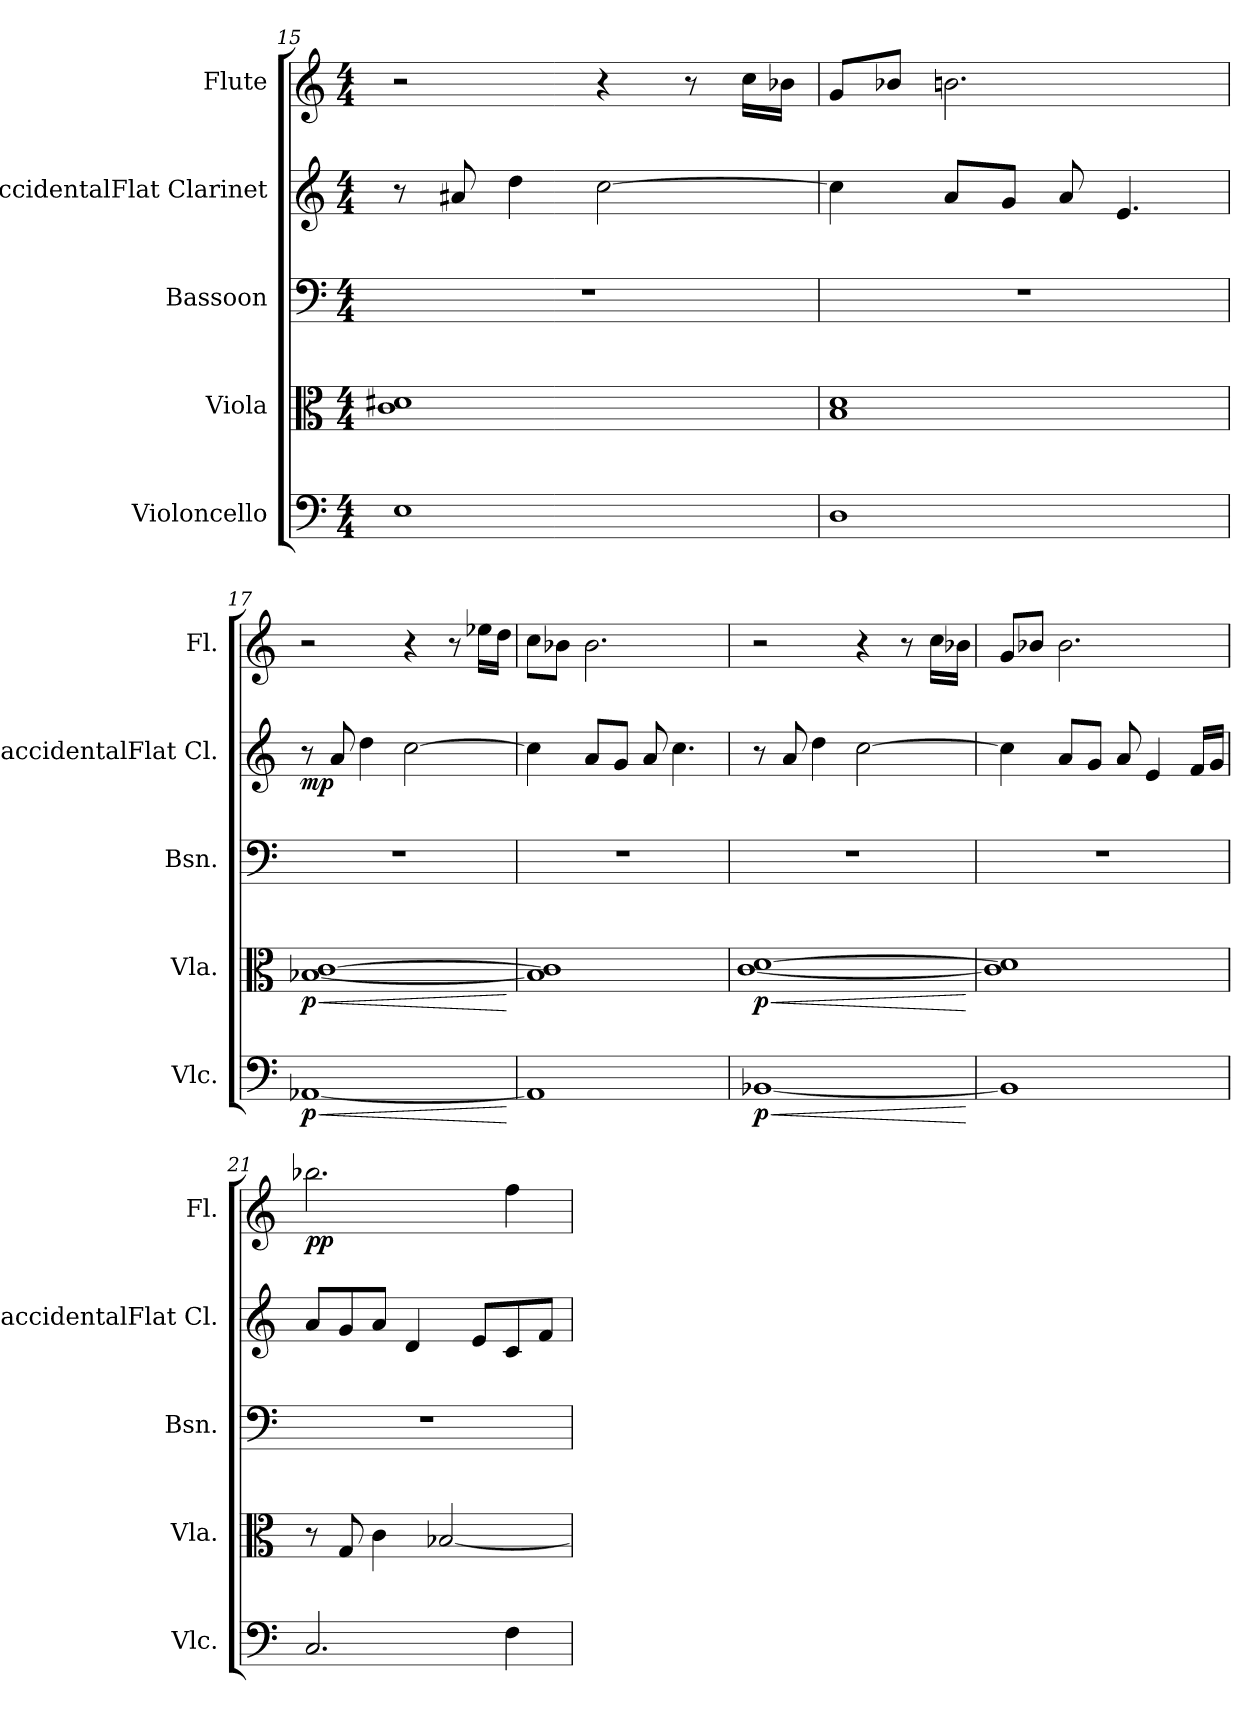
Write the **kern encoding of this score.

**kern	**dynam	**kern	**dynam	**kern	**kern	**dynam	**kern	**dynam
*part5	*part5	*part4	*part4	*part3	*part2	*part2	*part1	*part1
*staff5	*staff5	*staff4	*staff4	*staff3	*staff2	*staff2	*staff1	*staff1
*I"Violoncello	*	*I"Viola	*	*I"Bassoon	*I"BaccidentalFlat Clarinet	*	*I"Flute	*
*I'Vlc.	*	*I'Vla.	*	*I'Bsn.	*I'BaccidentalFlat Cl.	*	*I'Fl.	*
*clefF4	*	*clefC3	*	*clefF4	*clefG2	*	*clefG2	*
*	*	*	*	*	*ITrd1c2	*	*	*
*k[]	*	*k[]	*	*k[]	*k[b-e-]	*	*k[]	*
*M4/4	*	*M4/4	*	*M4/4	*M4/4	*	*M4/4	*
=15	=15	=15	=15	=15	=15	=15	=15	=15
1E	.	1c 1d#X	.	1r	8r	.	2r	.
.	.	.	.	.	8g#X/	.	.	.
.	.	.	.	.	4cc\	.	.	.
.	.	.	.	.	[2b-\	.	4r	.
.	.	.	.	.	.	.	8r	.
.	.	.	.	.	.	.	16cc\LL	.
.	.	.	.	.	.	.	16b-X\JJ	.
!!LO:LB:g=z
=16	=16	=16	=16	=16	=16	=16	=16	=16
1D	.	1B 1d	.	1r	4b-\]	.	8g/L	.
.	.	.	.	.	.	.	8b-X/J	.
.	.	.	.	.	8g/L	.	2.bn\	.
.	.	.	.	.	8f/J	.	.	.
.	.	.	.	.	8g/	.	.	.
.	.	.	.	.	4.d/	.	.	.
=17	=17	=17	=17	=17	=17	=17	=17	=17
!	!LO:HP:b	!	!LO:HP:b	!	!	!	!	!
!	!LO:DY:n=1:b	!	!LO:DY:n=1:b	!	!	!LO:DY:b	!	!
[1AA-X	< p	[1B-X [1c	< p	1r	8r	mp	2r	.
.	.	.	.	.	8g/	.	.	.
.	.	.	.	.	4cc\	.	.	.
.	.	.	.	.	[2b-\	.	4r	.
.	.	.	.	.	.	.	8r	.
.	.	.	.	.	.	.	16ee-X\LL	.
.	.	.	.	.	.	.	16dd\JJ	.
.	[	.	[	.	.	.	.	.
=18	=18	=18	=18	=18	=18	=18	=18	=18
1AA-]	.	1B-] 1c]	.	1r	4b-\]	.	8cc\L	.
.	.	.	.	.	.	.	8b-X\J	.
.	.	.	.	.	8g/L	.	2.b-\	.
.	.	.	.	.	8f/J	.	.	.
.	.	.	.	.	8g/	.	.	.
.	.	.	.	.	4.b-\	.	.	.
=19	=19	=19	=19	=19	=19	=19	=19	=19
!	!LO:HP:b	!	!LO:HP:b	!	!	!	!	!
!	!LO:DY:n=1:b	!	!LO:DY:n=1:b	!	!	!	!	!
[1BB-X	< p	[1c [1d	< p	1r	8r	.	2r	.
.	.	.	.	.	8g/	.	.	.
.	.	.	.	.	4cc\	.	.	.
.	.	.	.	.	[2b-\	.	4r	.
.	.	.	.	.	.	.	8r	.
.	.	.	.	.	.	.	16cc\LL	.
.	.	.	.	.	.	.	16b-X\JJ	.
.	[	.	[	.	.	.	.	.
!!LO:PB:g=z
=20	=20	=20	=20	=20	=20	=20	=20	=20
1BB-]	.	1c] 1d]	.	1r	4b-\]	.	8g/L	.
.	.	.	.	.	.	.	8b-X/J	.
.	.	.	.	.	8g/L	.	2.b-\	.
.	.	.	.	.	8f/J	.	.	.
.	.	.	.	.	8g/	.	.	.
.	.	.	.	.	4d/	.	.	.
.	.	.	.	.	16e-/LL	.	.	.
.	.	.	.	.	16f/JJ	.	.	.
=21	=21	=21	=21	=21	=21	=21	=21	=21
!	!	!	!	!	!	!	!	!LO:DY:b
2.C/	.	8r	.	1r	8g/L	.	2.bb-X\	pp
.	.	8G/	.	.	8f/	.	.	.
.	.	4c\	.	.	8g/J	.	.	.
.	.	.	.	.	4c/	.	.	.
.	.	[2B-X/	.	.	.	.	.	.
.	.	.	.	.	8d/L	.	.	.
4F\	.	.	.	.	8B-/	.	4ff\	.
.	.	.	.	.	8e-/J	.	.	.
=	=	=	=	=	=	=	=	=
*-	*-	*-	*-	*-	*-	*-	*-	*-
